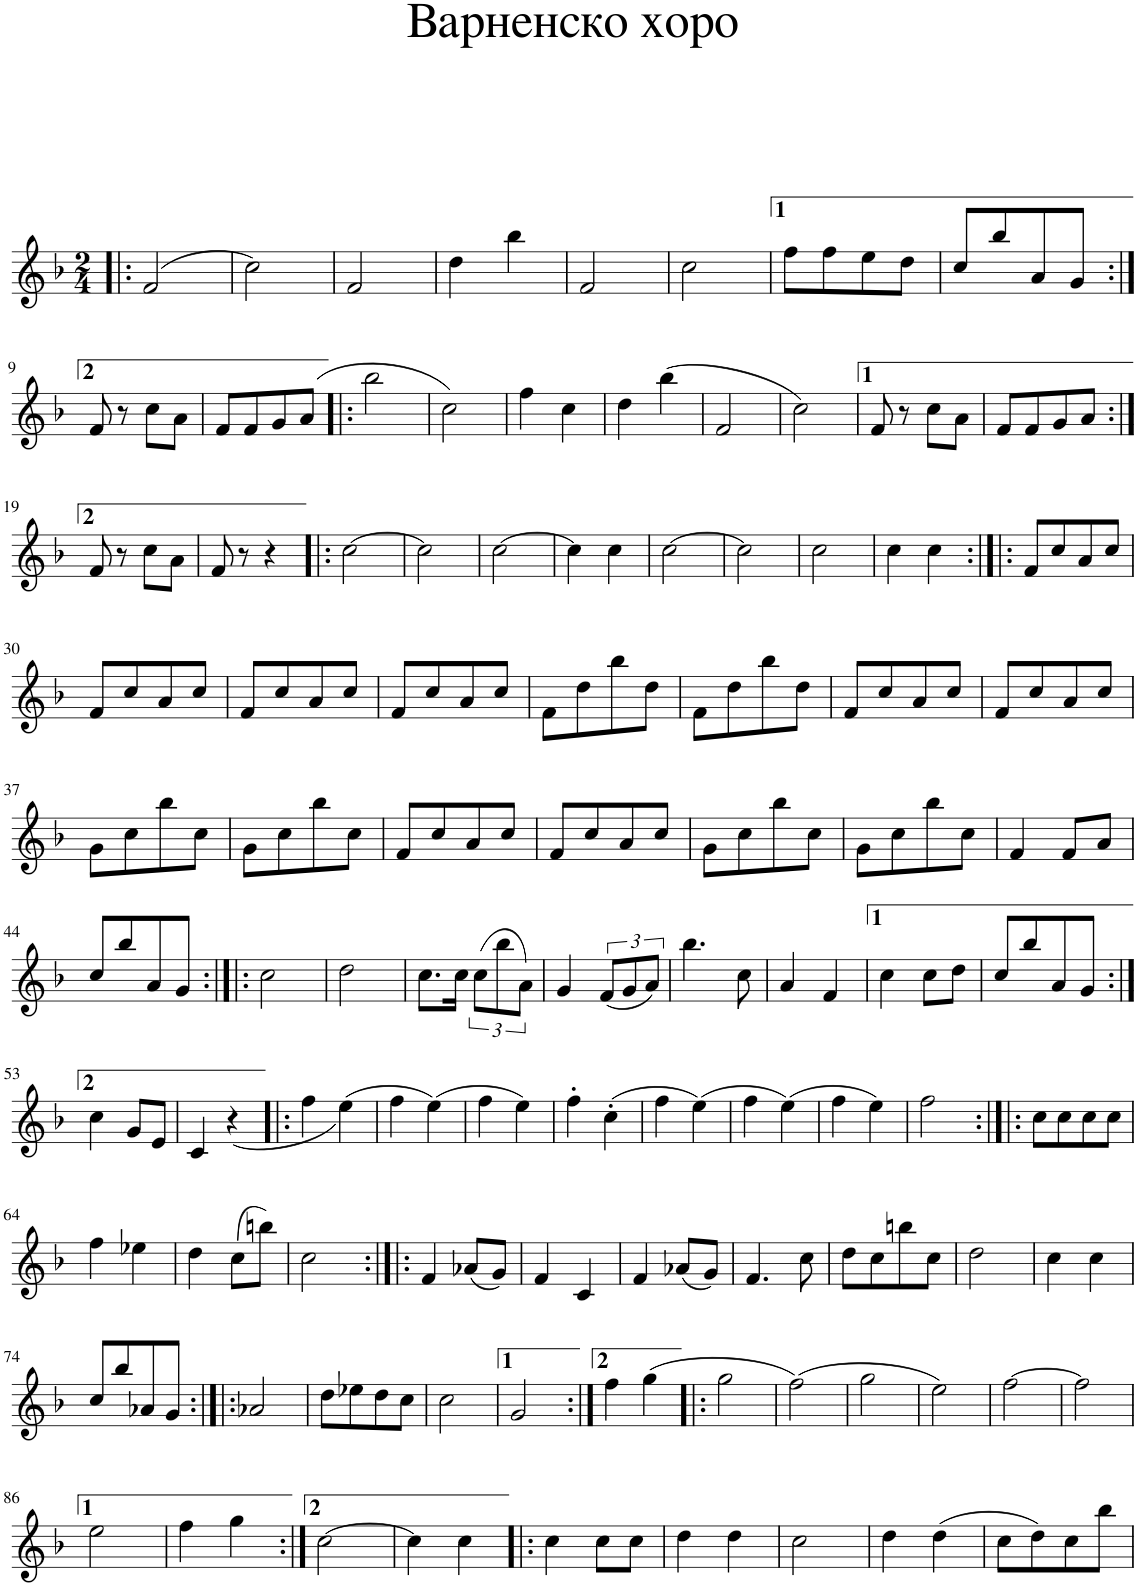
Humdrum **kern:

**kern
*part1
*staff1
*I"Tenor Saxophone
*I'Ten. Sax.
*clefG2
*Trd1c2
*k[b-]
*M2/4
=1!|:
(2f/
=2
2cc\)
=3
2f/
=4
4dd\
4bb-\
=5
2f/
=6
2cc\
=7
8ff\L
8ff\
8ee\
8dd\J
=8
8cc/L
8bb-/
8a/
8g/J
!!LO:LB:g=z
=9:|!
8f/
8r
8cc\L
8a\J
=10
8f/L
8f/
8g/
(8a/J
=11!|:
2bb-\
=12
2cc\)
=13
4ff\
4cc\
=14
4dd\
(4bb-\
=15
2f/
=16
2cc\)
=17
8f/
8r
8cc\L
8a\J
=18
8f/L
8f/
8g/
8a/J
!!LO:LB:g=z
=19:|!
8f/
8r
8cc\L
8a\J
=20
8f/
8r
4r
=21!|:
[2cc\
=22
2cc\]
=23
[2cc\
=24
4cc\]
4cc\
=25
[2cc\
=26
2cc\]
=27
2cc\
=28
4cc\
4cc\
=29:|!|:
8f/L
8cc/
8a/
8cc/J
!!LO:LB:g=z
=30
8f/L
8cc/
8a/
8cc/J
=31
8f/L
8cc/
8a/
8cc/J
=32
8f/L
8cc/
8a/
8cc/J
=33
8f\L
8dd\
8bb-\
8dd\J
=34
8f\L
8dd\
8bb-\
8dd\J
=35
8f/L
8cc/
8a/
8cc/J
=36
8f/L
8cc/
8a/
8cc/J
!!LO:LB:g=z
=37
8g\L
8cc\
8bb-\
8cc\J
=38
8g\L
8cc\
8bb-\
8cc\J
=39
8f/L
8cc/
8a/
8cc/J
=40
8f/L
8cc/
8a/
8cc/J
=41
8g\L
8cc\
8bb-\
8cc\J
=42
8g\L
8cc\
8bb-\
8cc\J
=43
4f/
8f/L
8a/J
!!LO:LB:g=z
=44
8cc/L
8bb-/
8a/
8g/J
=45:|!|:
2cc\
=46
2dd\
=47
8.cc\L
16cc\Jk
(12cc\L
12bb-\
12a\J)
=48
4g/
(12f/L
12g/
12a/J)
=49
4.bb-\
8cc\
=50
4a/
4f/
=51
4cc\
8cc\L
8dd\J
=52
8cc/L
8bb-/
8a/
8g/J
!!LO:LB:g=z
=53:|!
4cc\
8g/L
8e/J
=54
4c/
(4r
=55!|:
4ff\
(4ee\)
=56
4ff\
(4ee\)
=57
4ff\
4ee\)
=58
4ff'\
(4cc'\
=59
4ff\
(4ee\)
=60
4ff\
(4ee\)
=61
4ff\
4ee\)
=62
2ff\
=63:|!|:
8cc\L
8cc\
8cc\
8cc\J
!!LO:LB:g=z
=64
4ff\
4ee-X\
=65
4dd\
(8cc\L
8bbn\J)
=66
2cc\
=67:|!|:
4f/
(8a-X/L
8g/J)
=68
4f/
4c/
=69
4f/
(8a-X/L
8g/J)
=70
4.f/
8cc\
=71
8dd\L
8cc\
8bbn\
8cc\J
=72
2dd\
=73
4cc\
4cc\
!!LO:LB:g=z
=74
8cc/L
8bb-/
8a-X/
8g/J
=75:|!|:
2a-X/
=76
8dd\L
8ee-X\
8dd\
8cc\J
=77
2cc\
=78
2g/
=79:|!
4ff\
(4gg\
=80!|:
2gg\
=81
(2ff\)
=82
2gg\
=83
2ee\)
=84
[2ff\
=85
2ff\]
!!LO:LB:g=z
=86
2ee\
=87
4ff\
4gg\
=88:|!
[2cc\
=89
4cc\]
4cc\
=90!|:
4cc\
8cc\L
8cc\J
=91
4dd\
4dd\
=92
2cc\
=93
4dd\
(4dd\
=94
8cc\L
8dd\)
8cc\
8bb-\J
=
*-
